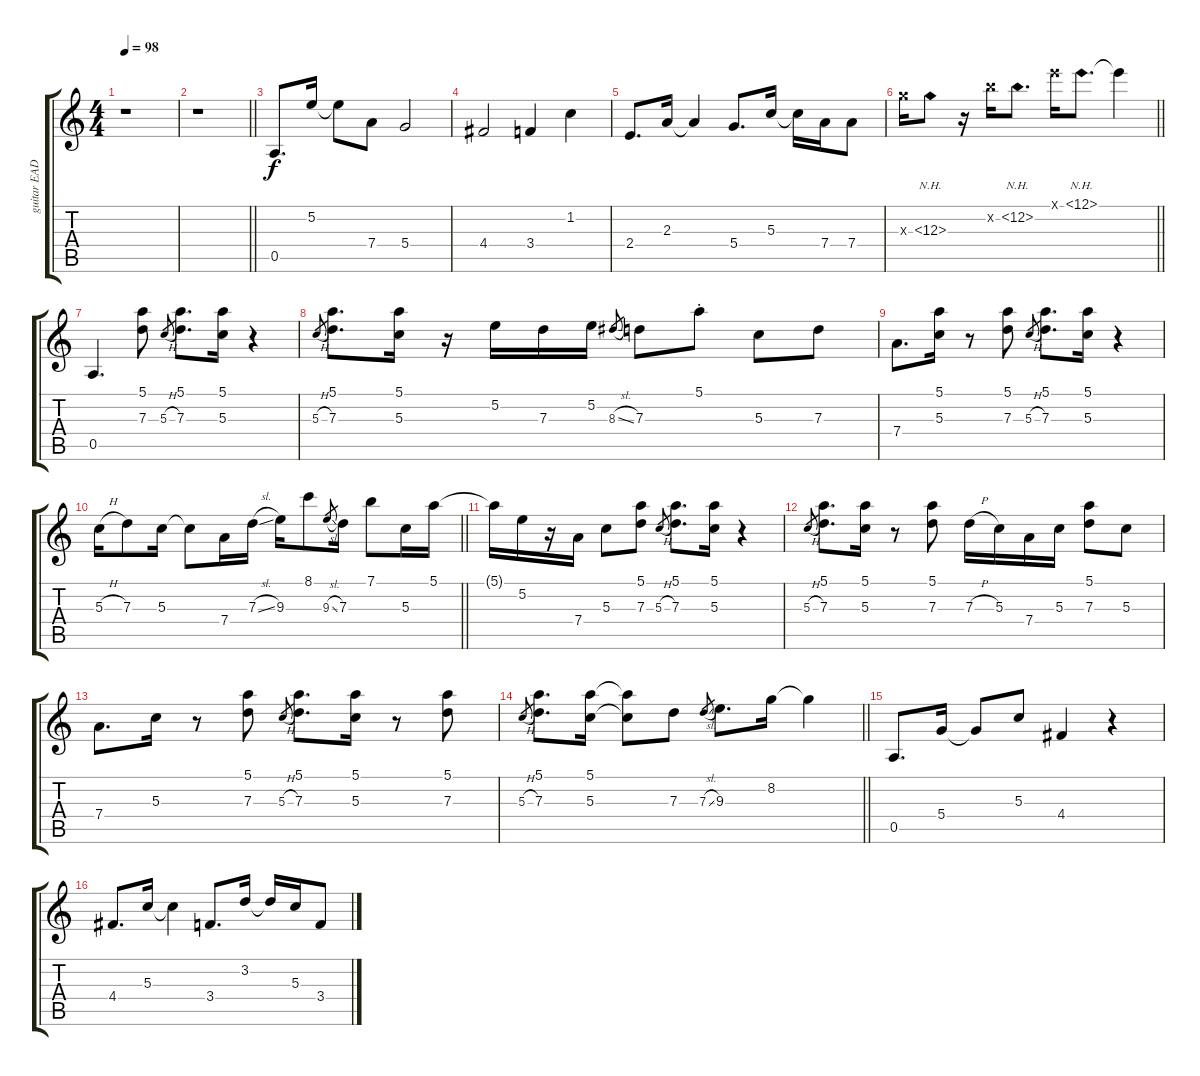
\track ("guitar EADGBE" "guitar EAD") {instrument electricguitarclean}
\staff {score tabs}
\tuning (E4 B3 G3 D3 A2 E2) {hide}
\ts (4 4)
\tempo 98
\clef g2
\ks c
r.1{dy f} |
\barLineRight lightlight
r.1 |
0.5.8{d} 5.2.16 5.2{t}.8 7.4.8 5.4.2 |
4.4.2 3.4.4 1.2.4 |
2.4.8{d} 2.3.16 2.3{t}.4 5.4.8{d} 5.3.16 5.3{t}.16 7.4.16 7.4.8 |
\barLineRight lightlight
12.3{x}.16 12.3{nh}.8 r.16 12.2{x}.16 12.2{nh}.8{d} 12.1{x}.16 12.1{nh}.8{d} 12.1{t}.4 |
0.5.4{d} (5.1 7.3).8 5.3{h}.8{gr} (5.1 7.3).8{d} (5.1 5.3).16 r.4 |
5.3{h}.8{gr} (5.1 7.3).8{d} (5.1 5.3).16 r.16 5.2.16 7.3.16 5.2.16 8.3{sl}.8{gr} 7.3.8 5.1{st}.8 5.3.8 7.3.8 |
7.4.8{d} (5.1 5.3).16 r.8 (5.1 7.3).8 5.3{h}.8{gr} (5.1 7.3).8{d} (5.1 5.3).16 r.4 |
\barLineRight lightlight
5.3{h}.16 7.3.8 5.3.16 5.3{t}.8 7.4.16 7.3{sl}.16 9.3.16 8.1.8 9.3{sl}.8{gr} 7.3.16 7.1.8 5.3.16 5.1.16 |
5.1{t}.16 5.2.16 r.16 7.4.16 5.3.8 (5.1 7.3).8 5.3{h}.8{gr} (5.1 7.3).8{d} (5.1 5.3).16 r.4 |
5.3{h}.8{gr} (5.1 7.3).8{d} (5.1 5.3).16 r.8 (5.1 7.3).8 7.3{h}.16 5.3.16 7.4.16 5.3.16 (5.1 7.3).8 5.3.8 |
7.4.8{d} 5.3.16 r.8 (5.1 7.3).8 5.3{h}.8{gr} (5.1 7.3).8{d} (5.1 5.3).16 r.8 (5.1 7.3).8 |
\barLineRight lightlight
5.3{h}.8{gr} (5.1 7.3).8{d} (5.1 5.3).16 (5.1{t} 5.3{t}).8 7.3.8 7.3{sl}.8{gr} 9.3.8{d} 8.2.16 8.2{t}.4 |
0.5.8{d} 5.4.16 5.4{t}.8 5.3.8 4.4.4 r.4 |
4.4.8{d} 5.3.16 5.3{t}.4 3.4.8{d} 3.2.16 3.2{t}.16 5.3.16 3.4.8
